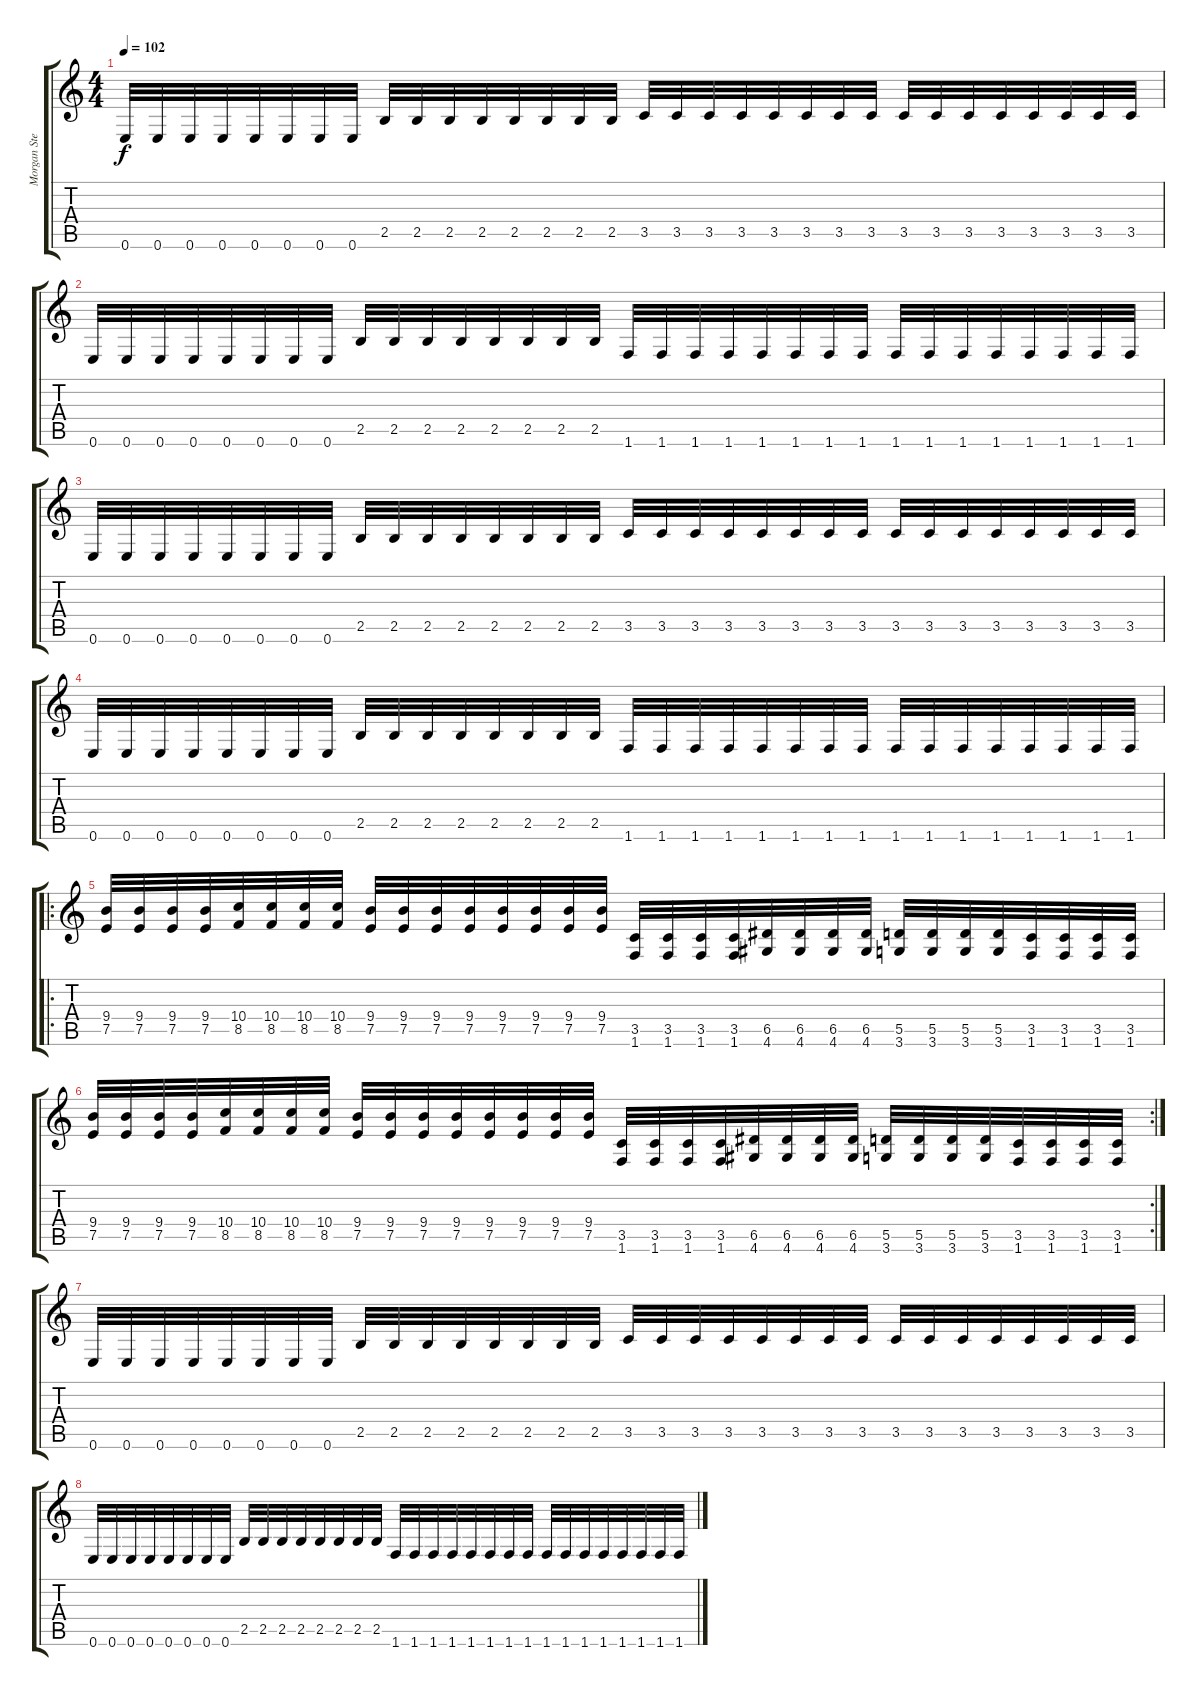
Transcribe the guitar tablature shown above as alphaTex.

\track ("Morgan Steinmeyer Håkansson 2" "Morgan Ste") {instrument distortionguitar}
\staff {score tabs}
\tuning (E4 B3 G3 D3 A2 E2) {hide}
\ts (4 4)
\tempo 102
\clef g2
\ks c
0.6.32{dy f} 0.6.32 0.6.32 0.6.32 0.6.32 0.6.32 0.6.32 0.6.32 2.5.32 2.5.32 2.5.32 2.5.32 2.5.32 2.5.32 2.5.32 2.5.32 3.5.32 3.5.32 3.5.32 3.5.32 3.5.32 3.5.32 3.5.32 3.5.32 3.5.32 3.5.32 3.5.32 3.5.32 3.5.32 3.5.32 3.5.32 3.5.32 |
0.6.32 0.6.32 0.6.32 0.6.32 0.6.32 0.6.32 0.6.32 0.6.32 2.5.32 2.5.32 2.5.32 2.5.32 2.5.32 2.5.32 2.5.32 2.5.32 1.6.32 1.6.32 1.6.32 1.6.32 1.6.32 1.6.32 1.6.32 1.6.32 1.6.32 1.6.32 1.6.32 1.6.32 1.6.32 1.6.32 1.6.32 1.6.32 |
0.6.32 0.6.32 0.6.32 0.6.32 0.6.32 0.6.32 0.6.32 0.6.32 2.5.32 2.5.32 2.5.32 2.5.32 2.5.32 2.5.32 2.5.32 2.5.32 3.5.32 3.5.32 3.5.32 3.5.32 3.5.32 3.5.32 3.5.32 3.5.32 3.5.32 3.5.32 3.5.32 3.5.32 3.5.32 3.5.32 3.5.32 3.5.32 |
0.6.32 0.6.32 0.6.32 0.6.32 0.6.32 0.6.32 0.6.32 0.6.32 2.5.32 2.5.32 2.5.32 2.5.32 2.5.32 2.5.32 2.5.32 2.5.32 1.6.32 1.6.32 1.6.32 1.6.32 1.6.32 1.6.32 1.6.32 1.6.32 1.6.32 1.6.32 1.6.32 1.6.32 1.6.32 1.6.32 1.6.32 1.6.32 |
\ro
(9.4 7.5).32 (9.4 7.5).32 (9.4 7.5).32 (9.4 7.5).32 (10.4 8.5).32 (10.4 8.5).32 (10.4 8.5).32 (10.4 8.5).32 (9.4 7.5).32 (9.4 7.5).32 (9.4 7.5).32 (9.4 7.5).32 (9.4 7.5).32 (9.4 7.5).32 (9.4 7.5).32 (9.4 7.5).32 (3.5 1.6).32 (3.5 1.6).32 (3.5 1.6).32 (3.5 1.6).32 (6.5 4.6).32 (6.5 4.6).32 (6.5 4.6).32 (6.5 4.6).32 (5.5 3.6).32 (5.5 3.6).32 (5.5 3.6).32 (5.5 3.6).32 (3.5 1.6).32 (3.5 1.6).32 (3.5 1.6).32 (3.5 1.6).32 |
\rc 2
(9.4 7.5).32 (9.4 7.5).32 (9.4 7.5).32 (9.4 7.5).32 (10.4 8.5).32 (10.4 8.5).32 (10.4 8.5).32 (10.4 8.5).32 (9.4 7.5).32 (9.4 7.5).32 (9.4 7.5).32 (9.4 7.5).32 (9.4 7.5).32 (9.4 7.5).32 (9.4 7.5).32 (9.4 7.5).32 (3.5 1.6).32 (3.5 1.6).32 (3.5 1.6).32 (3.5 1.6).32 (6.5 4.6).32 (6.5 4.6).32 (6.5 4.6).32 (6.5 4.6).32 (5.5 3.6).32 (5.5 3.6).32 (5.5 3.6).32 (5.5 3.6).32 (3.5 1.6).32 (3.5 1.6).32 (3.5 1.6).32 (3.5 1.6).32 |
0.6.32 0.6.32 0.6.32 0.6.32 0.6.32 0.6.32 0.6.32 0.6.32 2.5.32 2.5.32 2.5.32 2.5.32 2.5.32 2.5.32 2.5.32 2.5.32 3.5.32 3.5.32 3.5.32 3.5.32 3.5.32 3.5.32 3.5.32 3.5.32 3.5.32 3.5.32 3.5.32 3.5.32 3.5.32 3.5.32 3.5.32 3.5.32 |
0.6.32 0.6.32 0.6.32 0.6.32 0.6.32 0.6.32 0.6.32 0.6.32 2.5.32 2.5.32 2.5.32 2.5.32 2.5.32 2.5.32 2.5.32 2.5.32 1.6.32 1.6.32 1.6.32 1.6.32 1.6.32 1.6.32 1.6.32 1.6.32 1.6.32 1.6.32 1.6.32 1.6.32 1.6.32 1.6.32 1.6.32 1.6.32
